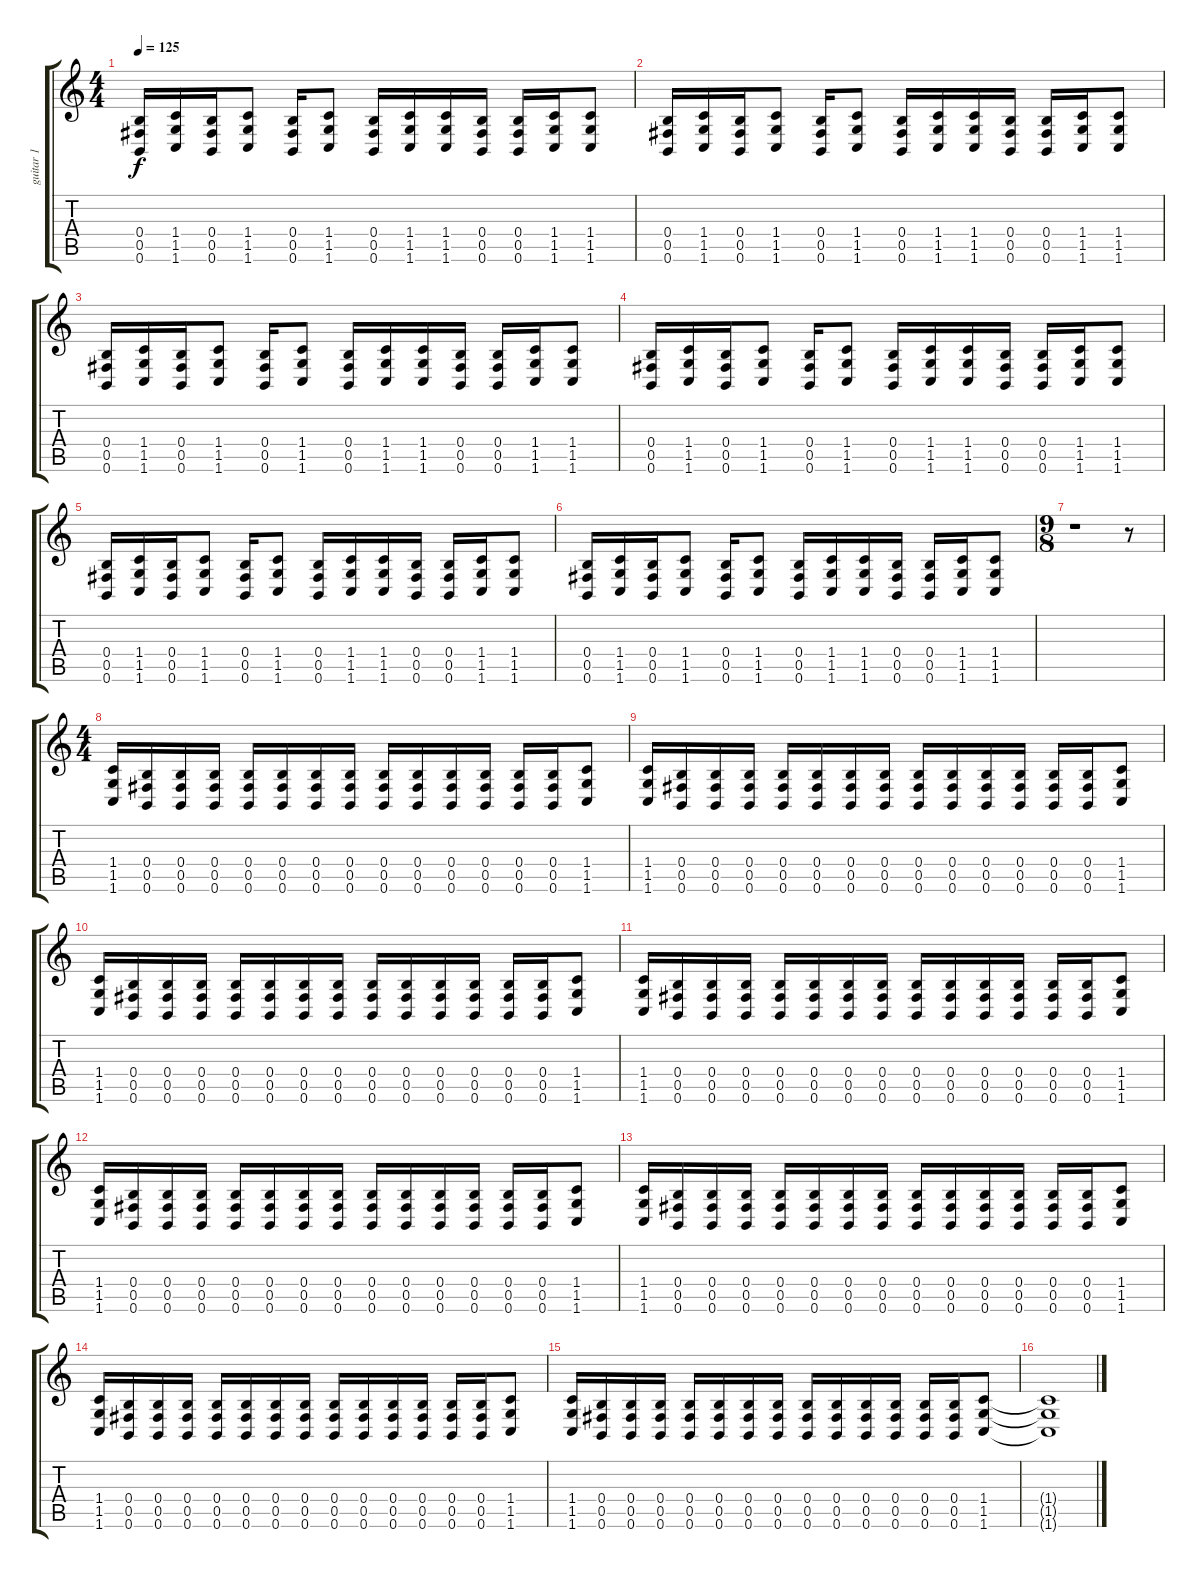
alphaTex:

\track ("guitar 1" "guitar 1") {instrument distortionguitar}
\staff {score tabs}
\tuning (Db4 Ab3 E3 B2 Gb2 B1) {hide}
\ts (4 4)
\tempo 125
\clef g2
\ks c
(0.4 0.5 0.6).16{dy f} (1.4 1.5 1.6).16 (0.4 0.5 0.6).16 (1.4 1.5 1.6).8 (0.4 0.5 0.6).16 (1.4 1.5 1.6).8 (0.4 0.5 0.6).16 (1.4 1.5 1.6).16 (1.4 1.5 1.6).16 (0.4 0.5 0.6).16 (0.4 0.5 0.6).16 (1.4 1.5 1.6).16 (1.4 1.5 1.6).8 |
(0.4 0.5 0.6).16 (1.4 1.5 1.6).16 (0.4 0.5 0.6).16 (1.4 1.5 1.6).8 (0.4 0.5 0.6).16 (1.4 1.5 1.6).8 (0.4 0.5 0.6).16 (1.4 1.5 1.6).16 (1.4 1.5 1.6).16 (0.4 0.5 0.6).16 (0.4 0.5 0.6).16 (1.4 1.5 1.6).16 (1.4 1.5 1.6).8 |
(0.4 0.5 0.6).16 (1.4 1.5 1.6).16 (0.4 0.5 0.6).16 (1.4 1.5 1.6).8 (0.4 0.5 0.6).16 (1.4 1.5 1.6).8 (0.4 0.5 0.6).16 (1.4 1.5 1.6).16 (1.4 1.5 1.6).16 (0.4 0.5 0.6).16 (0.4 0.5 0.6).16 (1.4 1.5 1.6).16 (1.4 1.5 1.6).8 |
(0.4 0.5 0.6).16 (1.4 1.5 1.6).16 (0.4 0.5 0.6).16 (1.4 1.5 1.6).8 (0.4 0.5 0.6).16 (1.4 1.5 1.6).8 (0.4 0.5 0.6).16 (1.4 1.5 1.6).16 (1.4 1.5 1.6).16 (0.4 0.5 0.6).16 (0.4 0.5 0.6).16 (1.4 1.5 1.6).16 (1.4 1.5 1.6).8 |
(0.4 0.5 0.6).16 (1.4 1.5 1.6).16 (0.4 0.5 0.6).16 (1.4 1.5 1.6).8 (0.4 0.5 0.6).16 (1.4 1.5 1.6).8 (0.4 0.5 0.6).16 (1.4 1.5 1.6).16 (1.4 1.5 1.6).16 (0.4 0.5 0.6).16 (0.4 0.5 0.6).16 (1.4 1.5 1.6).16 (1.4 1.5 1.6).8 |
(0.4 0.5 0.6).16 (1.4 1.5 1.6).16 (0.4 0.5 0.6).16 (1.4 1.5 1.6).8 (0.4 0.5 0.6).16 (1.4 1.5 1.6).8 (0.4 0.5 0.6).16 (1.4 1.5 1.6).16 (1.4 1.5 1.6).16 (0.4 0.5 0.6).16 (0.4 0.5 0.6).16 (1.4 1.5 1.6).16 (1.4 1.5 1.6).8 |
\ts (9 8)
r.1 r.8 |
\ts (4 4)
(1.4 1.5 1.6).16 (0.4 0.5 0.6).16 (0.4 0.5 0.6).16 (0.4 0.5 0.6).16 (0.4 0.5 0.6).16 (0.4 0.5 0.6).16 (0.4 0.5 0.6).16 (0.4 0.5 0.6).16 (0.4 0.5 0.6).16 (0.4 0.5 0.6).16 (0.4 0.5 0.6).16 (0.4 0.5 0.6).16 (0.4 0.5 0.6).16 (0.4 0.5 0.6).16 (1.4 1.5 1.6).8 |
(1.4 1.5 1.6).16 (0.4 0.5 0.6).16 (0.4 0.5 0.6).16 (0.4 0.5 0.6).16 (0.4 0.5 0.6).16 (0.4 0.5 0.6).16 (0.4 0.5 0.6).16 (0.4 0.5 0.6).16 (0.4 0.5 0.6).16 (0.4 0.5 0.6).16 (0.4 0.5 0.6).16 (0.4 0.5 0.6).16 (0.4 0.5 0.6).16 (0.4 0.5 0.6).16 (1.4 1.5 1.6).8 |
(1.4 1.5 1.6).16 (0.4 0.5 0.6).16 (0.4 0.5 0.6).16 (0.4 0.5 0.6).16 (0.4 0.5 0.6).16 (0.4 0.5 0.6).16 (0.4 0.5 0.6).16 (0.4 0.5 0.6).16 (0.4 0.5 0.6).16 (0.4 0.5 0.6).16 (0.4 0.5 0.6).16 (0.4 0.5 0.6).16 (0.4 0.5 0.6).16 (0.4 0.5 0.6).16 (1.4 1.5 1.6).8 |
(1.4 1.5 1.6).16 (0.4 0.5 0.6).16 (0.4 0.5 0.6).16 (0.4 0.5 0.6).16 (0.4 0.5 0.6).16 (0.4 0.5 0.6).16 (0.4 0.5 0.6).16 (0.4 0.5 0.6).16 (0.4 0.5 0.6).16 (0.4 0.5 0.6).16 (0.4 0.5 0.6).16 (0.4 0.5 0.6).16 (0.4 0.5 0.6).16 (0.4 0.5 0.6).16 (1.4 1.5 1.6).8 |
(1.4 1.5 1.6).16 (0.4 0.5 0.6).16 (0.4 0.5 0.6).16 (0.4 0.5 0.6).16 (0.4 0.5 0.6).16 (0.4 0.5 0.6).16 (0.4 0.5 0.6).16 (0.4 0.5 0.6).16 (0.4 0.5 0.6).16 (0.4 0.5 0.6).16 (0.4 0.5 0.6).16 (0.4 0.5 0.6).16 (0.4 0.5 0.6).16 (0.4 0.5 0.6).16 (1.4 1.5 1.6).8 |
(1.4 1.5 1.6).16 (0.4 0.5 0.6).16 (0.4 0.5 0.6).16 (0.4 0.5 0.6).16 (0.4 0.5 0.6).16 (0.4 0.5 0.6).16 (0.4 0.5 0.6).16 (0.4 0.5 0.6).16 (0.4 0.5 0.6).16 (0.4 0.5 0.6).16 (0.4 0.5 0.6).16 (0.4 0.5 0.6).16 (0.4 0.5 0.6).16 (0.4 0.5 0.6).16 (1.4 1.5 1.6).8 |
(1.4 1.5 1.6).16 (0.4 0.5 0.6).16 (0.4 0.5 0.6).16 (0.4 0.5 0.6).16 (0.4 0.5 0.6).16 (0.4 0.5 0.6).16 (0.4 0.5 0.6).16 (0.4 0.5 0.6).16 (0.4 0.5 0.6).16 (0.4 0.5 0.6).16 (0.4 0.5 0.6).16 (0.4 0.5 0.6).16 (0.4 0.5 0.6).16 (0.4 0.5 0.6).16 (1.4 1.5 1.6).8 |
(1.4 1.5 1.6).16 (0.4 0.5 0.6).16 (0.4 0.5 0.6).16 (0.4 0.5 0.6).16 (0.4 0.5 0.6).16 (0.4 0.5 0.6).16 (0.4 0.5 0.6).16 (0.4 0.5 0.6).16 (0.4 0.5 0.6).16 (0.4 0.5 0.6).16 (0.4 0.5 0.6).16 (0.4 0.5 0.6).16 (0.4 0.5 0.6).16 (0.4 0.5 0.6).16 (1.4 1.5 1.6).8 |
(1.4{t} 1.5{t} 1.6{t}).1
